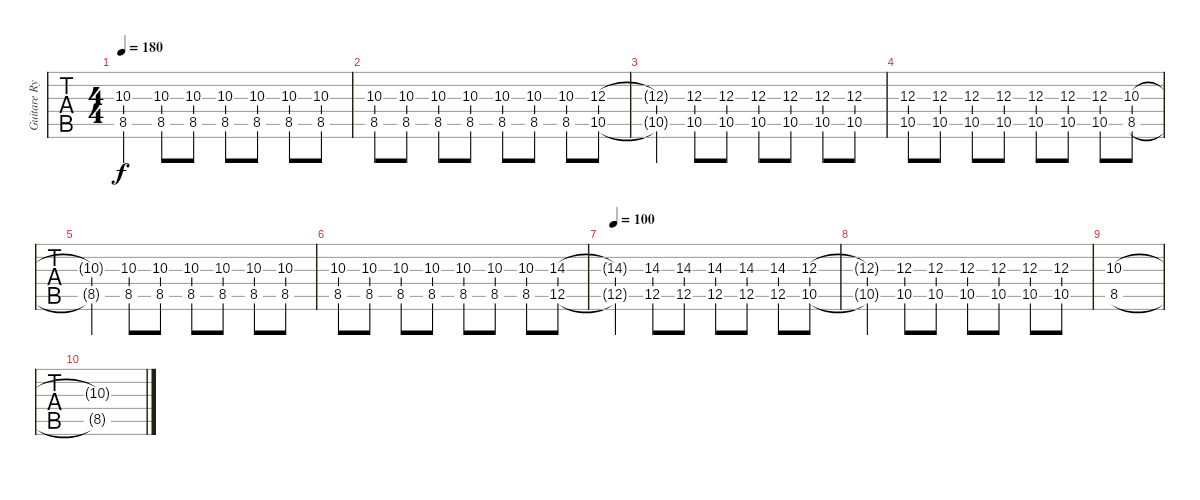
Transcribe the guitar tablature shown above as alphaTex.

\track ("Guitare Rythm 2" "Guitare Ry") {instrument distortionguitar}
\staff {tabs}
\tuning (D4 A3 F3 C3 G2 C2) {hide}
\ts (4 4)
\tempo 180
\clef g2
\ks c
(10.3{t} 8.5{t}).4{dy f} (10.3 8.5).8 (10.3 8.5).8 (10.3 8.5).8 (10.3 8.5).8 (10.3 8.5).8 (10.3 8.5).8 |
(10.3 8.5).8 (10.3 8.5).8 (10.3 8.5).8 (10.3 8.5).8 (10.3 8.5).8 (10.3 8.5).8 (10.3 8.5).8 (12.3 10.5).8 |
(12.3{t} 10.5{t}).4 (12.3 10.5).8 (12.3 10.5).8 (12.3 10.5).8 (12.3 10.5).8 (12.3 10.5).8 (12.3 10.5).8 |
(12.3 10.5).8 (12.3 10.5).8 (12.3 10.5).8 (12.3 10.5).8 (12.3 10.5).8 (12.3 10.5).8 (12.3 10.5).8 (10.3 8.5).8 |
(10.3{t} 8.5{t}).4 (10.3 8.5).8 (10.3 8.5).8 (10.3 8.5).8 (10.3 8.5).8 (10.3 8.5).8 (10.3 8.5).8 |
(10.3 8.5).8 (10.3 8.5).8 (10.3 8.5).8 (10.3 8.5).8 (10.3 8.5).8 (10.3 8.5).8 (10.3 8.5).8 (14.3 12.5).8 |
\tempo 100
(14.3{t} 12.5{t}).4 (14.3 12.5).8 (14.3 12.5).8 (14.3 12.5).8 (14.3 12.5).8 (14.3 12.5).8 (12.3 10.5).8 |
(12.3{t} 10.5{t}).4 (12.3 10.5).8 (12.3 10.5).8 (12.3 10.5).8 (12.3 10.5).8 (12.3 10.5).8 (12.3 10.5).8 |
(10.3 8.5).1{volume 0} |
(10.3{t} 8.5{t}).1
